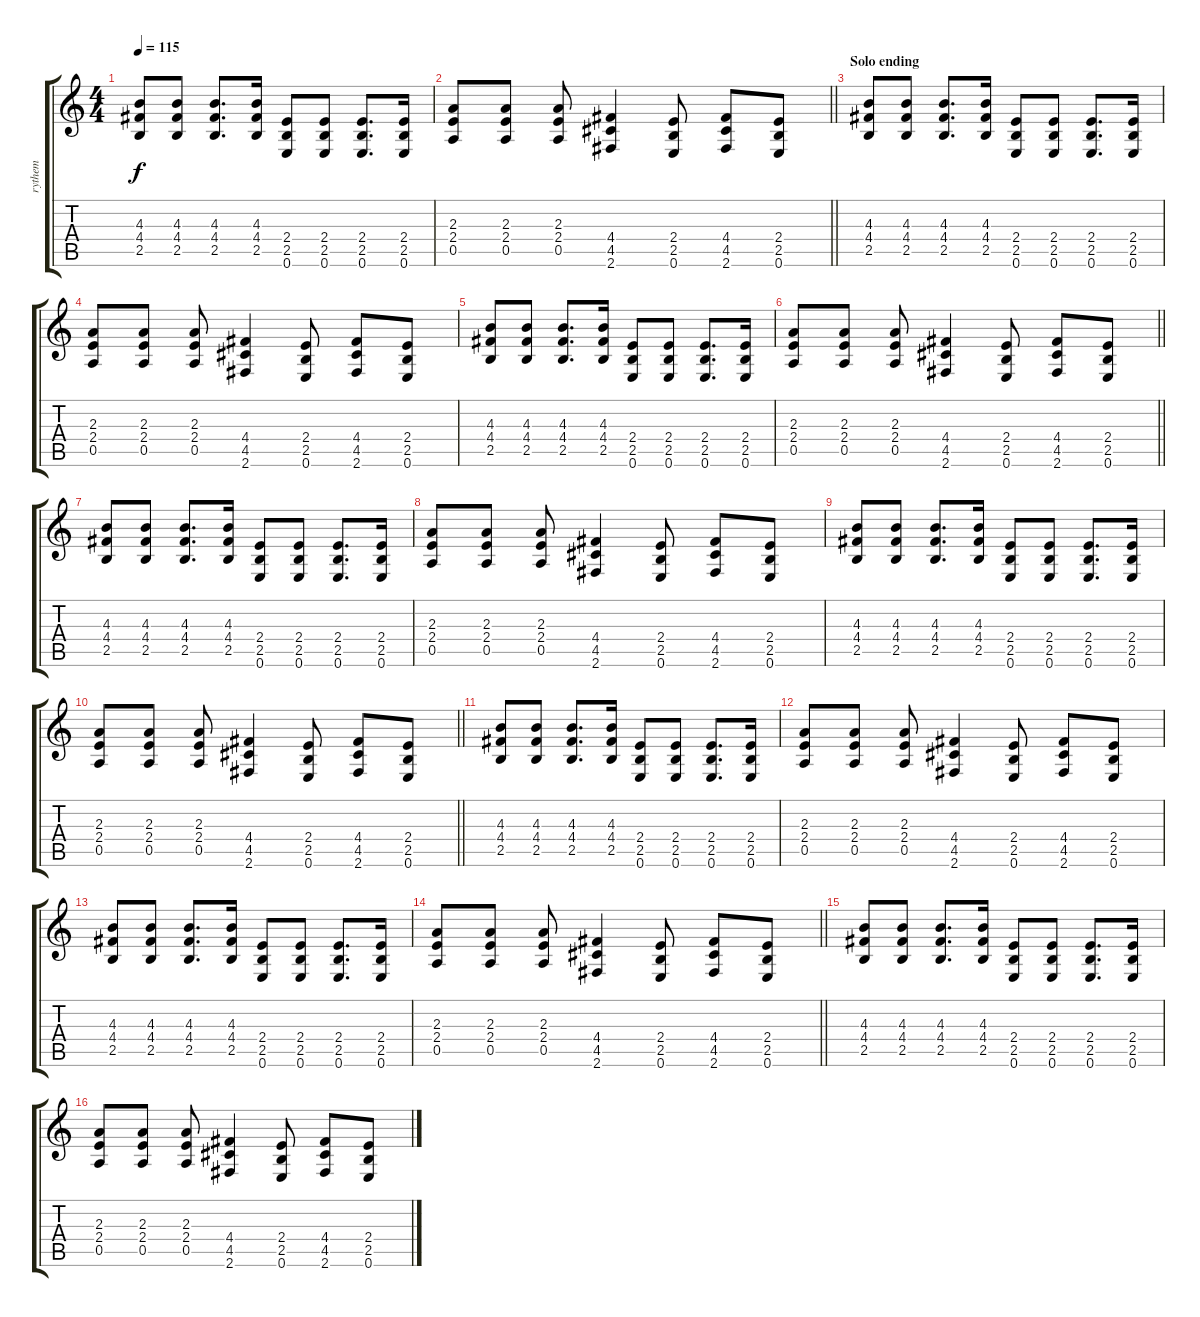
\track ("rythem" "rythem") {instrument distortionguitar}
\staff {score tabs}
\tuning (E4 B3 G3 D3 A2 E2) {hide}
\ts (4 4)
\tempo 115
\clef g2
\ks c
(4.3 4.4 2.5).8{dy f} (4.3 4.4 2.5).8 (4.3 4.4 2.5).8{d} (4.3 4.4 2.5).16 (2.4 2.5 0.6).8 (2.4 2.5 0.6).8 (2.4 2.5 0.6).8{d} (2.4 2.5 0.6).16 |
\barLineRight lightlight
(2.3 2.4 0.5).8 (2.3 2.4 0.5).8 (2.3 2.4 0.5).8 (4.4 4.5 2.6).4 (2.4 2.5 0.6).8 (4.4 4.5 2.6).8 (2.4 2.5 0.6).8 |
\section ("" "Solo ending")
(4.3 4.4 2.5).8 (4.3 4.4 2.5).8 (4.3 4.4 2.5).8{d} (4.3 4.4 2.5).16 (2.4 2.5 0.6).8 (2.4 2.5 0.6).8 (2.4 2.5 0.6).8{d} (2.4 2.5 0.6).16 |
(2.3 2.4 0.5).8 (2.3 2.4 0.5).8 (2.3 2.4 0.5).8 (4.4 4.5 2.6).4 (2.4 2.5 0.6).8 (4.4 4.5 2.6).8 (2.4 2.5 0.6).8 |
(4.3 4.4 2.5).8 (4.3 4.4 2.5).8 (4.3 4.4 2.5).8{d} (4.3 4.4 2.5).16 (2.4 2.5 0.6).8 (2.4 2.5 0.6).8 (2.4 2.5 0.6).8{d} (2.4 2.5 0.6).16 |
\barLineRight lightlight
(2.3 2.4 0.5).8 (2.3 2.4 0.5).8 (2.3 2.4 0.5).8 (4.4 4.5 2.6).4 (2.4 2.5 0.6).8 (4.4 4.5 2.6).8 (2.4 2.5 0.6).8 |
(4.3 4.4 2.5).8 (4.3 4.4 2.5).8 (4.3 4.4 2.5).8{d} (4.3 4.4 2.5).16 (2.4 2.5 0.6).8 (2.4 2.5 0.6).8 (2.4 2.5 0.6).8{d} (2.4 2.5 0.6).16 |
(2.3 2.4 0.5).8 (2.3 2.4 0.5).8 (2.3 2.4 0.5).8 (4.4 4.5 2.6).4 (2.4 2.5 0.6).8 (4.4 4.5 2.6).8 (2.4 2.5 0.6).8 |
(4.3 4.4 2.5).8 (4.3 4.4 2.5).8 (4.3 4.4 2.5).8{d} (4.3 4.4 2.5).16 (2.4 2.5 0.6).8 (2.4 2.5 0.6).8 (2.4 2.5 0.6).8{d} (2.4 2.5 0.6).16 |
\barLineRight lightlight
(2.3 2.4 0.5).8 (2.3 2.4 0.5).8 (2.3 2.4 0.5).8 (4.4 4.5 2.6).4 (2.4 2.5 0.6).8 (4.4 4.5 2.6).8 (2.4 2.5 0.6).8 |
(4.3 4.4 2.5).8 (4.3 4.4 2.5).8 (4.3 4.4 2.5).8{d} (4.3 4.4 2.5).16 (2.4 2.5 0.6).8 (2.4 2.5 0.6).8 (2.4 2.5 0.6).8{d} (2.4 2.5 0.6).16 |
(2.3 2.4 0.5).8 (2.3 2.4 0.5).8 (2.3 2.4 0.5).8 (4.4 4.5 2.6).4 (2.4 2.5 0.6).8 (4.4 4.5 2.6).8 (2.4 2.5 0.6).8 |
(4.3 4.4 2.5).8 (4.3 4.4 2.5).8 (4.3 4.4 2.5).8{d} (4.3 4.4 2.5).16 (2.4 2.5 0.6).8 (2.4 2.5 0.6).8 (2.4 2.5 0.6).8{d} (2.4 2.5 0.6).16 |
\barLineRight lightlight
(2.3 2.4 0.5).8 (2.3 2.4 0.5).8 (2.3 2.4 0.5).8 (4.4 4.5 2.6).4 (2.4 2.5 0.6).8 (4.4 4.5 2.6).8 (2.4 2.5 0.6).8 |
(4.3 4.4 2.5).8 (4.3 4.4 2.5).8 (4.3 4.4 2.5).8{d} (4.3 4.4 2.5).16 (2.4 2.5 0.6).8 (2.4 2.5 0.6).8 (2.4 2.5 0.6).8{d} (2.4 2.5 0.6).16 |
(2.3 2.4 0.5).8 (2.3 2.4 0.5).8 (2.3 2.4 0.5).8 (4.4 4.5 2.6).4 (2.4 2.5 0.6).8 (4.4 4.5 2.6).8 (2.4 2.5 0.6).8
